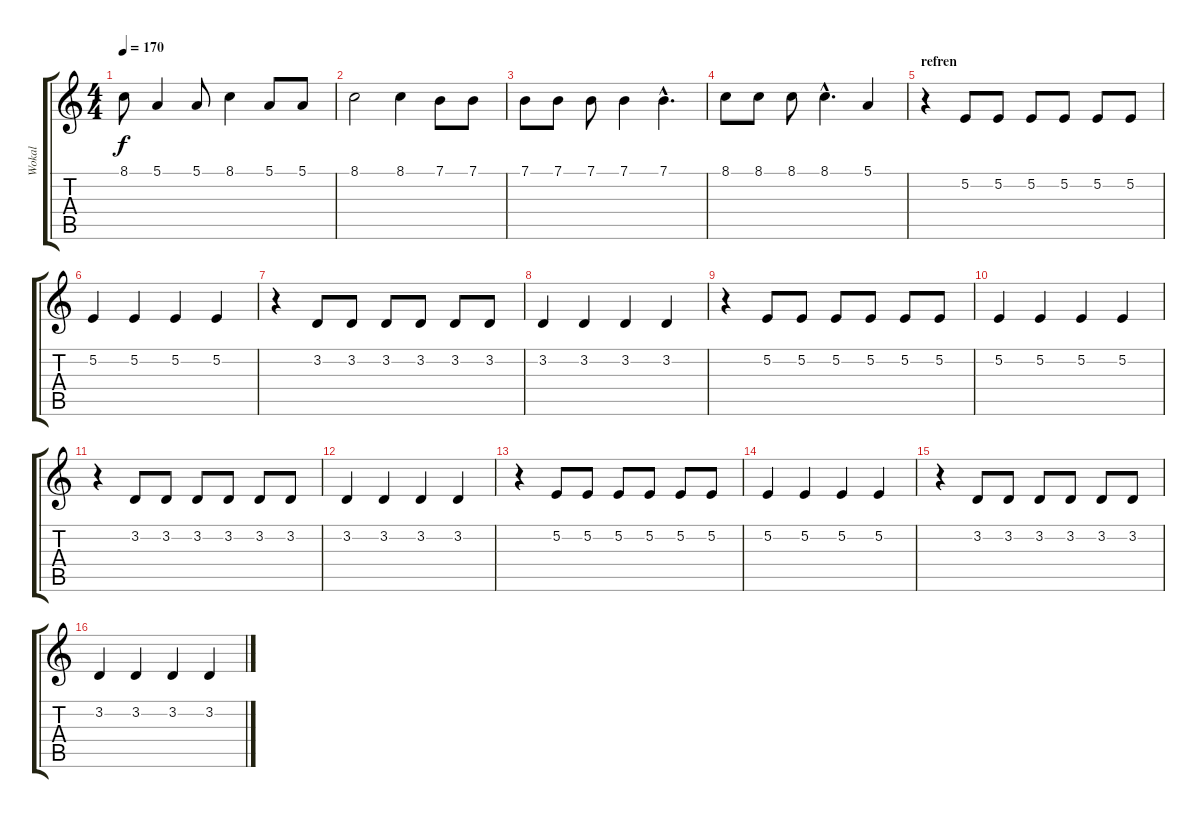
\track ("Wokal" "Wokal") {instrument voiceoohs}
\staff {score tabs}
\tuning (E4 B3 G3 D3 A2 E2) {hide}
\ts (4 4)
\tempo 170
\clef g2
\ks c
8.1.8{dy f} 5.1.4 5.1.8 8.1.4 5.1.8 5.1.8 |
8.1.2 8.1.4 7.1.8 7.1.8 |
7.1.8 7.1.8 7.1.8 7.1.4 7.1{hac}.4{d} |
8.1.8 8.1.8 8.1.8 8.1{hac}.4{d} 5.1.4 |
\section ("" "refren")
r.4 5.2.8 5.2.8 5.2.8 5.2.8 5.2.8 5.2.8 |
5.2.4 5.2.4 5.2.4 5.2.4 |
r.4 3.2.8 3.2.8 3.2.8 3.2.8 3.2.8 3.2.8 |
3.2.4 3.2.4 3.2.4 3.2.4 |
r.4 5.2.8 5.2.8 5.2.8 5.2.8 5.2.8 5.2.8 |
5.2.4 5.2.4 5.2.4 5.2.4 |
r.4 3.2.8 3.2.8 3.2.8 3.2.8 3.2.8 3.2.8 |
3.2.4 3.2.4 3.2.4 3.2.4 |
r.4 5.2.8 5.2.8 5.2.8 5.2.8 5.2.8 5.2.8 |
5.2.4 5.2.4 5.2.4 5.2.4 |
r.4 3.2.8 3.2.8 3.2.8 3.2.8 3.2.8 3.2.8 |
3.2.4 3.2.4 3.2.4 3.2.4
